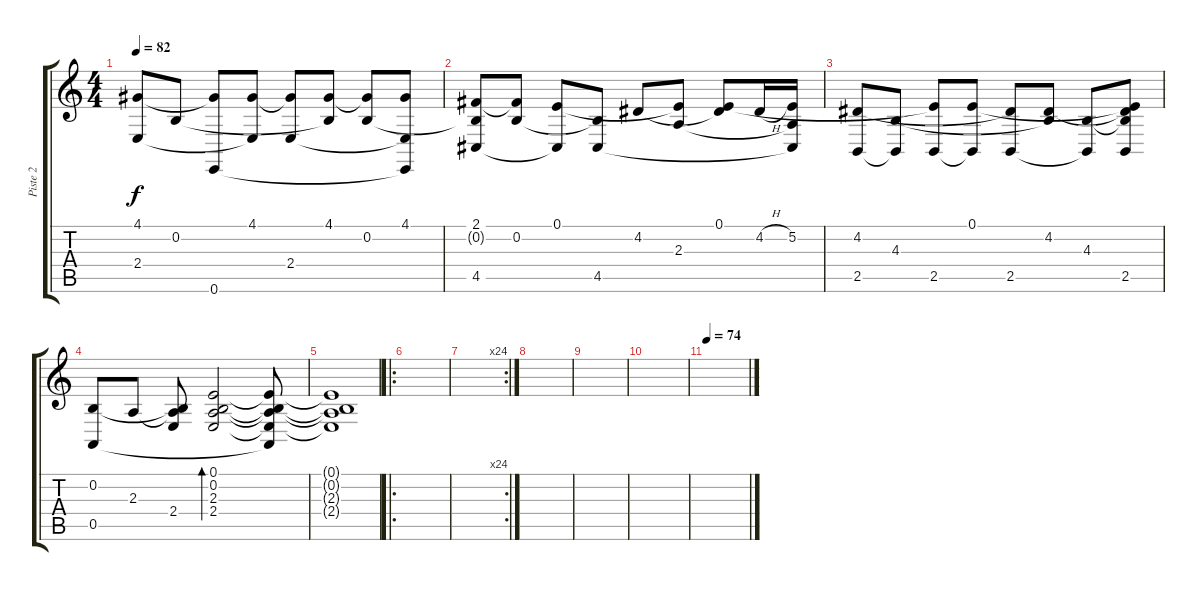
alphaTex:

\track ("Piste 2" "Piste 2") {instrument synthvoice}
\staff {score tabs}
\tuning (E4 B3 G3 D3 A2 E2) {hide}
\ts (4 4)
\tempo 82
\clef g2
\ks c
(4.1 2.4).8{dy f} 0.2.8 (4.1{t} 0.6).8 (4.1 2.4{t}).8 (4.1{t} 2.4).8 (4.1 0.2{t}).8 (4.1{t} 0.2).8 (4.1 2.4{t} 0.6{t}).8 |
(2.1 0.2{t} 4.5).8 (2.1{t} 0.2).8 (0.1 4.5{t}).8 (0.2{t} 4.5).8 4.2.8 (0.1{t} 2.3).8 (0.1 4.2{t}).8 4.2{h}.16 (5.2 2.3{t} 4.5{t}).16 |
(4.2 2.5).8 (4.3 2.5{t}).8 (0.1{t} 2.5).8 (0.1 2.5{t}).8 (4.2{t} 2.5).8 (4.2 4.3{t}).8 (4.3 2.5{t}).8 (0.1{t} 4.2{t} 4.3{t} 2.5).8 |
(0.2 0.5).8 2.3.8 (0.2{t} 2.3{t} 2.4).8 (0.1 0.2 2.3 2.4).2{bd 120 volume 2} (0.1{t} 0.2{t} 2.3{t} 2.4{t} 0.5{t}).8 |
(0.1{t} 0.2{t} 2.3{t} 2.4{t}).1 |
\ro
|
\rc 24
|
|
|
|
\tempo 74
